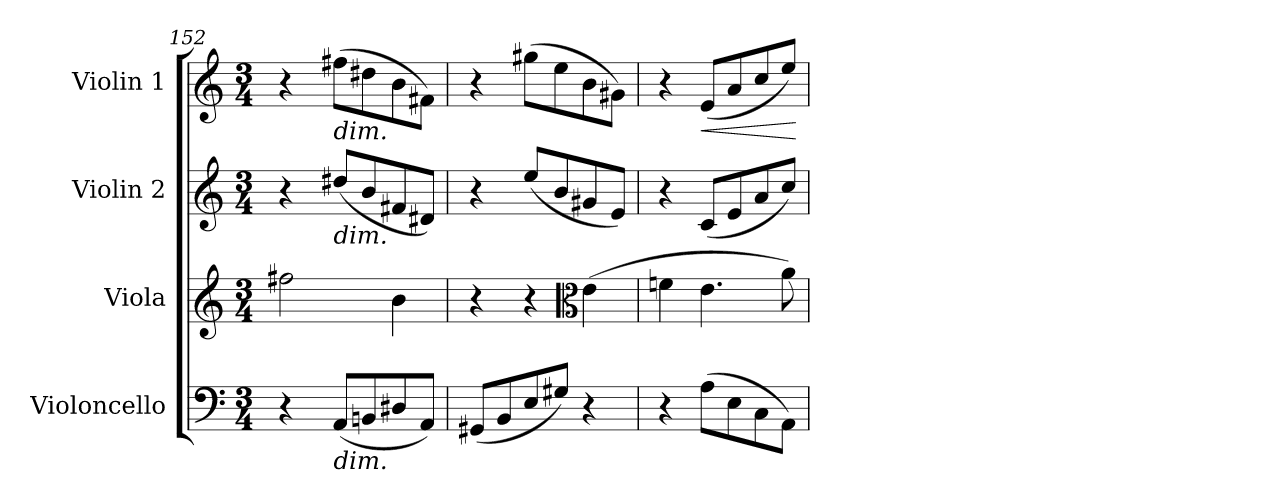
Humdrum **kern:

**kern	**kern	**kern	**kern	**dynam
*part4	*part3	*part2	*part1	*part1
*staff4	*staff3	*staff2	*staff1	*staff1
*I"Violoncello	*I"Viola	*I"Violin 2	*I"Violin 1	*
*I'Vc	*I'Vla	*I'Vln	*I'Vln	*
*clefF4	*clefG2	*clefG2	*clefG2	*
*k[]	*k[]	*k[]	*k[]	*
*M3/4	*M3/4	*M3/4	*M3/4	*
=152	=152	=152	=152	=152
*	*^	*	*	*
4r	2ff#X\	8ryy	4r	4r	.
.	.	8ryy	.	.	.
!	!	!	!	!LO:TX:b:i:t=dim.	!
!	!	!	!LO:TX:b:i:t=dim.	!	!
!LO:TX:b:i:t=dim.	!	!	!	!	!
(8AA/L	.	8ryy	(8dd#X/L	(8ff#X\L	.
8BBn/	.	8ryy	8b/	8dd#X\	.
8D#X/	4b\	4ryy	8f#X/	8b\	.
8AA/J)	.	.	8d#X/J)	8f#X\J)	.
*	*v	*v	*	*	*
!!LO:PB:g=z
=153	=153	=153	=153	=153
(8GG#X/L	4r	4r	4r	.
8BB/	.	.	.	.
8E/	4r	(8ee/L	(8gg#X\L	.
8G#X/J)	.	8b/	8ee\	.
*	*clefC3	*	*	*
4r	(4e\	8g#X/	8b\	.
.	.	8e/J)	8g#X\J)	.
!!LO:LB:g=z
=154	=154	=154	=154	=154
4r	4fn\	4r	4r	.
!	!	!	!	!LO:HP:b
(8A\L	4.e\	(8c/L	(8e/L	<
8E\	.	8e/	8a/	.
8C\	.	8a/	8cc/	.
8AA\J)	8a\)	8cc/J)	8ee/J)	.
.	.	.	.	[
=	=	=	=	=
*-	*-	*-	*-	*-
